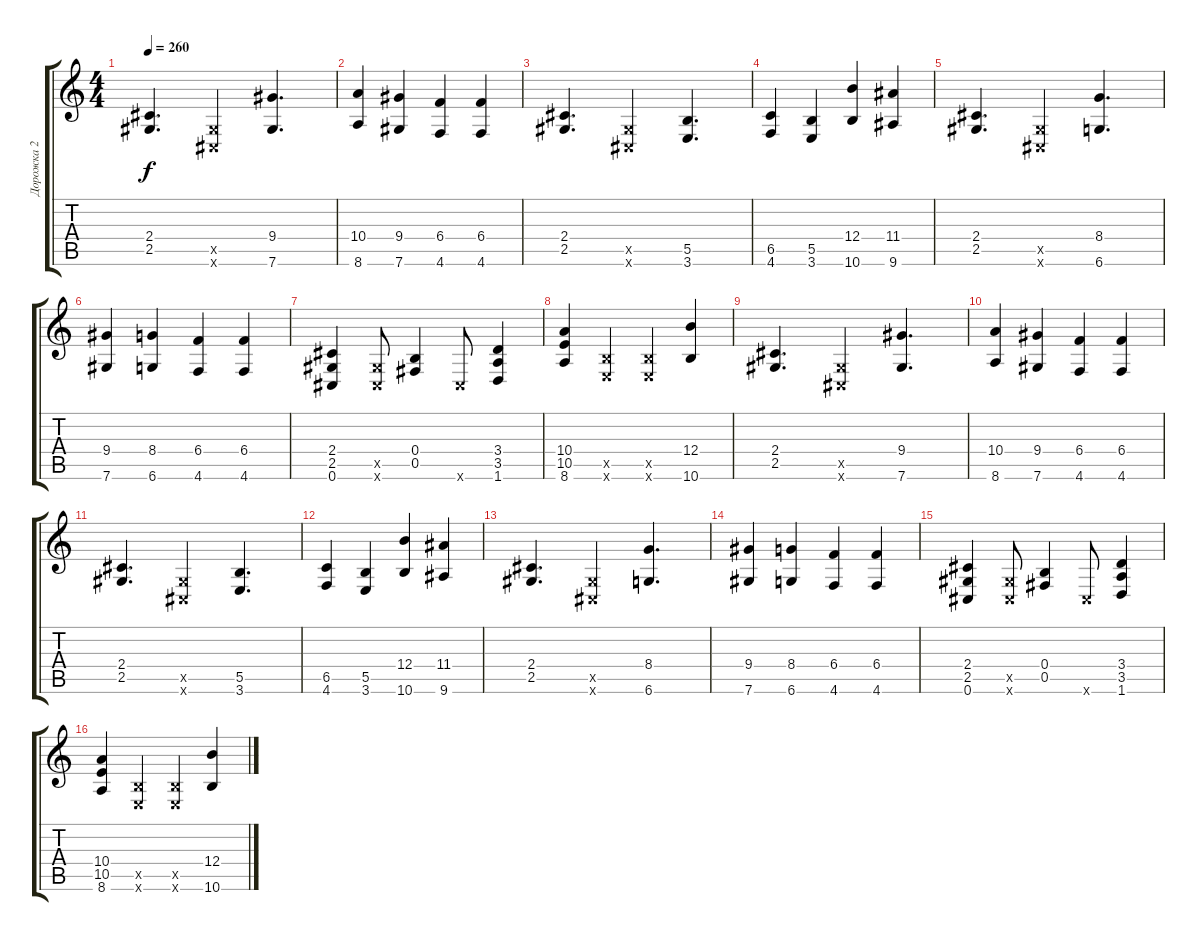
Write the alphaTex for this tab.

\track ("Дорожка 2" "Дорожка 2") {instrument distortionguitar}
\staff {score tabs}
\tuning (Db4 Ab3 E3 B2 Gb2 Db2) {hide}
\ts (4 4)
\tempo 260
\clef g2
\ks c
(2.4 2.5).4{d dy f} (2.5{x} 0.6{x}).4 (9.4 7.6).4{d} |
(10.4 8.6).4 (9.4 7.6).4 (6.4 4.6).4 (6.4 4.6).4 |
(2.4 2.5).4{d} (2.5{x} 0.6{x}).4 (5.5 3.6).4{d} |
(6.5 4.6).4 (5.5 3.6).4 (12.4 10.6).4 (11.4 9.6).4 |
(2.4 2.5).4{d} (2.5{x} 0.6{x}).4 (8.4 6.6).4{d} |
(9.4 7.6).4 (8.4 6.6).4 (6.4 4.6).4 (6.4 4.6).4 |
(2.4 2.5 0.6).4 (2.5{x} 0.6{x}).8 (0.4 0.5).4 0.6{x}.8 (3.4 3.5 1.6).4 |
(10.4 10.5 8.6).4 (5.5{x} 3.6{x}).4 (5.5{x} 3.6{x}).4 (12.4 10.6).4 |
(2.4 2.5).4{d} (2.5{x} 0.6{x}).4 (9.4 7.6).4{d} |
(10.4 8.6).4 (9.4 7.6).4 (6.4 4.6).4 (6.4 4.6).4 |
(2.4 2.5).4{d} (2.5{x} 0.6{x}).4 (5.5 3.6).4{d} |
(6.5 4.6).4 (5.5 3.6).4 (12.4 10.6).4 (11.4 9.6).4 |
(2.4 2.5).4{d} (2.5{x} 0.6{x}).4 (8.4 6.6).4{d} |
(9.4 7.6).4 (8.4 6.6).4 (6.4 4.6).4 (6.4 4.6).4 |
(2.4 2.5 0.6).4 (2.5{x} 0.6{x}).8 (0.4 0.5).4 0.6{x}.8 (3.4 3.5 1.6).4 |
(10.4 10.5 8.6).4 (5.5{x} 3.6{x}).4 (5.5{x} 3.6{x}).4 (12.4 10.6).4
